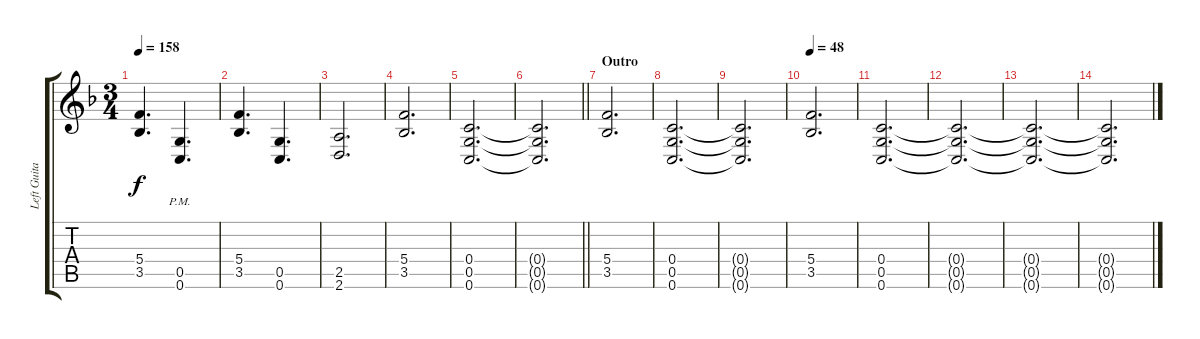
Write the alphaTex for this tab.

\track ("Left Guitar" "Left Guita") {instrument overdrivenguitar}
\staff {score tabs}
\tuning (D4 A3 F3 C3 G2 C2) {hide}
\ts (3 4)
\tempo 158
\clef g2
\ks f
(5.4 3.5).4{d dy f} (0.5{pm} 0.6{pm}).4{d} |
(5.4 3.5).4{d} (0.5 0.6).4{d} |
(2.5 2.6).2{d} |
(5.4 3.5).2{d} |
(0.4 0.5 0.6).2{d} |
\barLineRight lightlight
(0.4{t} 0.5{t} 0.6{t}).2{d} |
\section ("" "Outro")
(5.4 3.5).2{d} |
(0.4 0.5 0.6).2{d} |
(0.4{t} 0.5{t} 0.6{t}).2{d} |
\tempo 48
(5.4 3.5).2{d} |
(0.4 0.5 0.6).2{d} |
(0.4{t} 0.5{t} 0.6{t}).2{d volume 0} |
(0.4{t} 0.5{t} 0.6{t}).2{d} |
(0.4{t} 0.5{t} 0.6{t}).2{d}
